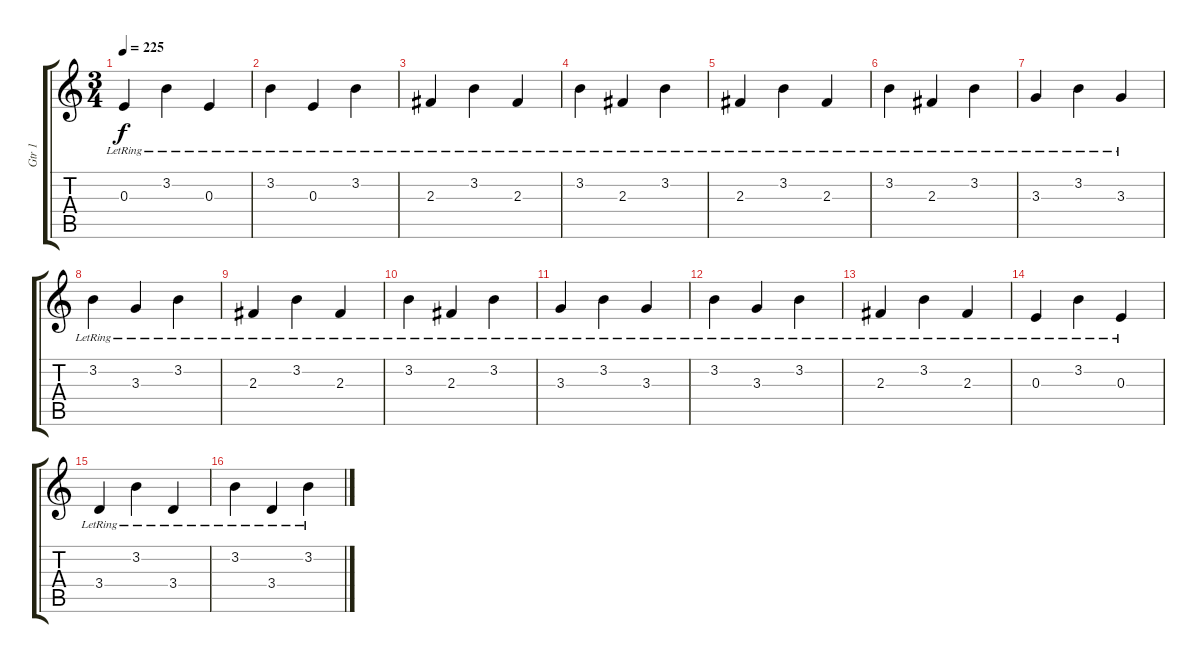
\track ("Gtr 1" "Gtr 1") {instrument distortionguitar}
\staff {score tabs}
\tuning (Db4 Ab3 E3 B2 Gb2 B1) {hide}
\ts (3 4)
\tempo 225
\clef g2
\ks c
0.3{lr}.4{dy f} 3.2{lr}.4 0.3{lr}.4 |
3.2{lr}.4 0.3{lr}.4 3.2{lr}.4 |
2.3{lr}.4 3.2{lr}.4 2.3{lr}.4 |
3.2{lr}.4 2.3{lr}.4 3.2{lr}.4 |
2.3{lr}.4 3.2{lr}.4 2.3{lr}.4 |
3.2{lr}.4 2.3{lr}.4 3.2{lr}.4 |
3.3{lr}.4{instrument electricguitarclean} 3.2{lr}.4 3.3{lr}.4 |
3.2{lr}.4 3.3{lr}.4 3.2{lr}.4 |
2.3{lr}.4 3.2{lr}.4 2.3{lr}.4 |
3.2{lr}.4 2.3{lr}.4 3.2{lr}.4 |
3.3{lr}.4 3.2{lr}.4 3.3{lr}.4 |
3.2{lr}.4 3.3{lr}.4 3.2{lr}.4 |
2.3{lr}.4 3.2{lr}.4 2.3{lr}.4 |
0.3{lr}.4 3.2{lr}.4 0.3{lr}.4 |
3.4{lr}.4 3.2{lr}.4 3.4{lr}.4 |
3.2{lr}.4 3.4{lr}.4 3.2{lr}.4
